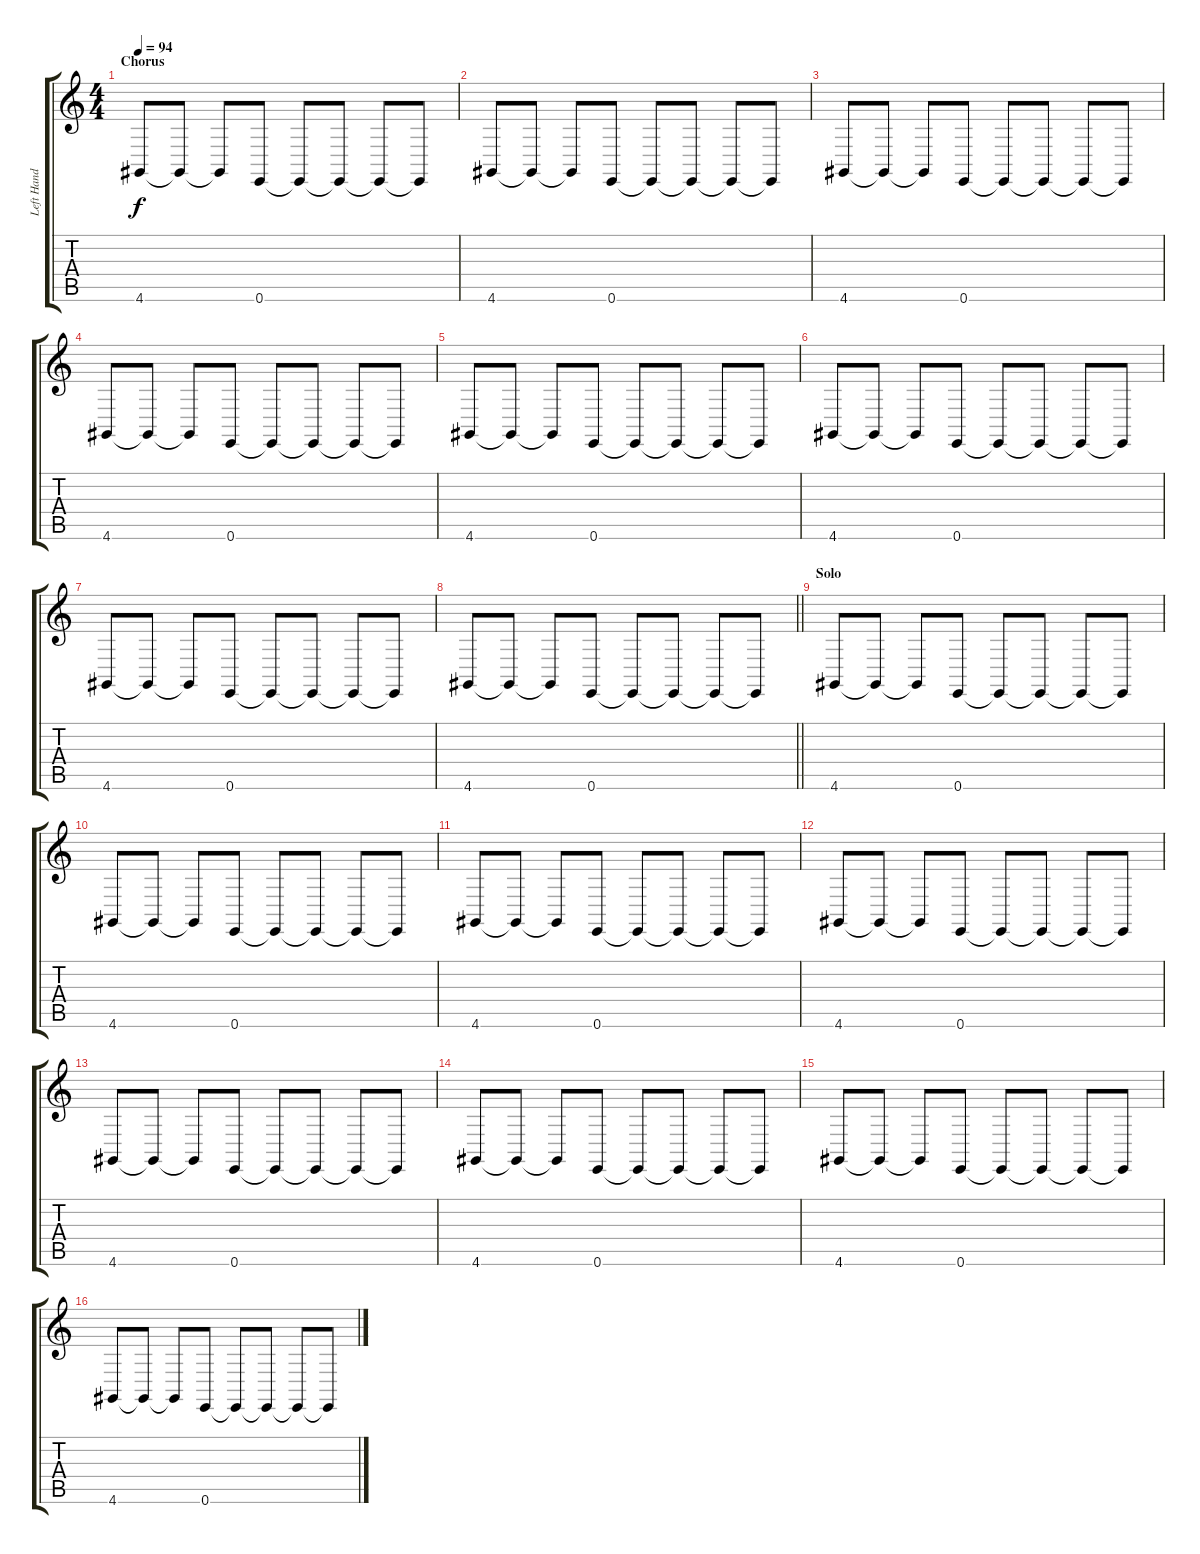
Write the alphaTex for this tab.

\track ("Left Hand" "Left Hand") {instrument acousticgrandpiano}
\staff {score tabs}
\tuning (E4 B3 G3 D3 A2 E2) {hide}
\ts (4 4)
\section ("" "Chorus")
\tempo 94
\clef g2
\ks c
4.6.8{dy f} 4.6{t}.8 4.6{t}.8 0.6.8 0.6{t}.8 0.6{t}.8 0.6{t}.8 0.6{t}.8 |
4.6.8 4.6{t}.8 4.6{t}.8 0.6.8 0.6{t}.8 0.6{t}.8 0.6{t}.8 0.6{t}.8 |
4.6.8 4.6{t}.8 4.6{t}.8 0.6.8 0.6{t}.8 0.6{t}.8 0.6{t}.8 0.6{t}.8 |
4.6.8 4.6{t}.8 4.6{t}.8 0.6.8 0.6{t}.8 0.6{t}.8 0.6{t}.8 0.6{t}.8 |
4.6.8 4.6{t}.8 4.6{t}.8 0.6.8 0.6{t}.8 0.6{t}.8 0.6{t}.8 0.6{t}.8 |
4.6.8 4.6{t}.8 4.6{t}.8 0.6.8 0.6{t}.8 0.6{t}.8 0.6{t}.8 0.6{t}.8 |
4.6.8 4.6{t}.8 4.6{t}.8 0.6.8 0.6{t}.8 0.6{t}.8 0.6{t}.8 0.6{t}.8 |
\barLineRight lightlight
4.6.8 4.6{t}.8 4.6{t}.8 0.6.8 0.6{t}.8 0.6{t}.8 0.6{t}.8 0.6{t}.8 |
\section ("" "Solo")
4.6.8 4.6{t}.8 4.6{t}.8 0.6.8 0.6{t}.8 0.6{t}.8 0.6{t}.8 0.6{t}.8 |
4.6.8 4.6{t}.8 4.6{t}.8 0.6.8 0.6{t}.8 0.6{t}.8 0.6{t}.8 0.6{t}.8 |
4.6.8 4.6{t}.8 4.6{t}.8 0.6.8 0.6{t}.8 0.6{t}.8 0.6{t}.8 0.6{t}.8 |
4.6.8 4.6{t}.8 4.6{t}.8 0.6.8 0.6{t}.8 0.6{t}.8 0.6{t}.8 0.6{t}.8 |
4.6.8 4.6{t}.8 4.6{t}.8 0.6.8 0.6{t}.8 0.6{t}.8 0.6{t}.8 0.6{t}.8 |
4.6.8 4.6{t}.8 4.6{t}.8 0.6.8 0.6{t}.8 0.6{t}.8 0.6{t}.8 0.6{t}.8 |
4.6.8 4.6{t}.8 4.6{t}.8 0.6.8 0.6{t}.8 0.6{t}.8 0.6{t}.8 0.6{t}.8 |
4.6.8 4.6{t}.8 4.6{t}.8 0.6.8 0.6{t}.8 0.6{t}.8 0.6{t}.8 0.6{t}.8
